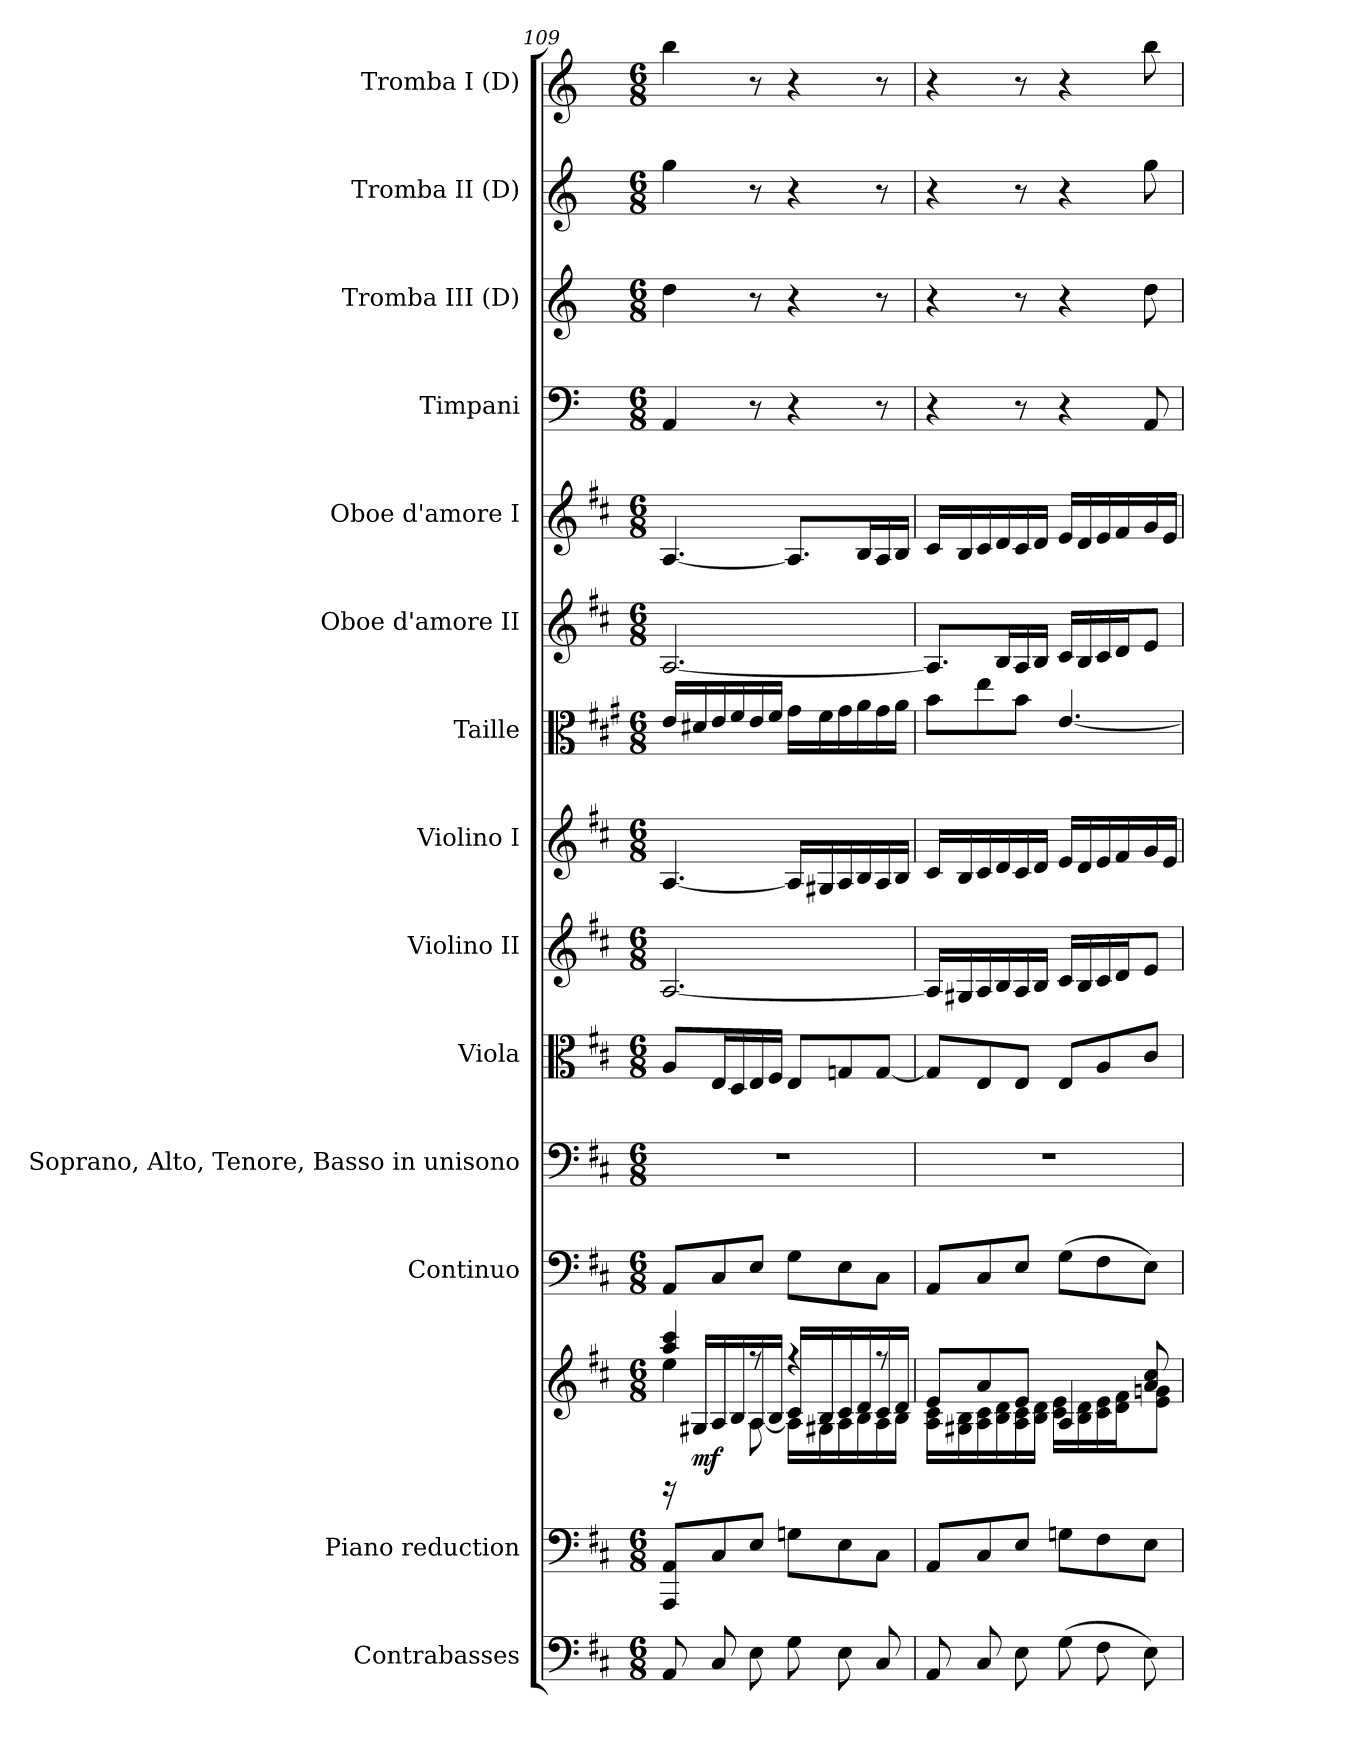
**kern	**kern	**kern	**dynam	**kern	**kern	**kern	**kern	**kern	**kern	**kern	**kern	**kern	**kern	**kern	**kern
*part14	*part13	*part13	*part13	*part12	*part11	*part10	*part9	*part8	*part7	*part6	*part5	*part4	*part3	*part2	*part1
*staff15	*staff14	*staff13	*staff13/14	*staff12	*staff11	*staff10	*staff9	*staff8	*staff7	*staff6	*staff5	*staff4	*staff3	*staff2	*staff1
*I"Contrabasses	*I"Piano reduction	*	*	*I"Continuo	*I"Soprano, Alto, Tenore, Basso in unisono	*I"Viola	*I"Violino II	*I"Violino I	*I"Taille	*I"Oboe d'amore II	*I"Oboe d'amore I	*I"Timpani	*I"Tromba III (D)	*I"Tromba II (D)	*I"Tromba I (D)
*I'Cbs.	*I'Pno	*	*	*	*	*	*	*	*	*I'Ob	*I'Ob	*I'Timp	*	*	*
*clefF4	*clefF4	*clefG2	*	*clefF4	*clefF4	*clefC3	*clefG2	*clefG2	*clefC3	*clefG2	*clefG2	*clefF4	*clefG2	*clefG2	*clefG2
*ITrd7c12	*	*	*	*	*	*	*	*	*ITrd4c7	*	*	*	*ITrd-1c-2	*ITrd-1c-2	*ITrd-1c-2
*k[f#c#]	*k[f#c#]	*k[f#c#]	*	*k[f#c#]	*k[f#c#]	*k[f#c#]	*k[f#c#]	*k[f#c#]	*k[f#c#]	*k[f#c#]	*k[f#c#]	*k[]	*k[f#c#]	*k[f#c#]	*k[f#c#]
*M6/8	*M6/8	*M6/8	*	*M6/8	*M6/8	*M6/8	*M6/8	*M6/8	*M6/8	*M6/8	*M6/8	*M6/8	*M6/8	*M6/8	*M6/8
=109	=109	=109	=109	=109	=109	=109	=109	=109	=109	=109	=109	=109	=109	=109	=109
*	*	*^	*	*	*	*	*	*	*	*	*	*	*	*	*
*	*	*	*^	*	*	*	*	*	*	*	*	*	*	*	*	*
8AAA/	8AAA/ 8AA/L	4aa/ 4ccc#/	4ee\	16rCC	.	8AA/L	2.r	8A/L	[2.A/	[4.A/	16A/LL	[2.A/	[4.A/	4AA/	4ee\	4aa\	4ccc#\
!	!	!	!	!	!LO:DY:b	!	!	!	!	!	!	!	!	!	!	!	!
.	.	.	.	16G#X/LL	mf	.	.	.	.	.	16G#X/	.	.	.	.	.	.
8CC#/	8C#/	.	.	16A/	.	8C#/	.	16E/L	.	.	16A/	.	.	.	.	.	.
.	.	.	.	16B/	.	.	.	16D/	.	.	16B/	.	.	.	.	.	.
8EE\	8E/J	8rff	[8A\	16A/	.	8E/J	.	16E/	.	.	16A/	.	.	8r	8r	8r	8r
.	.	.	.	16B/JJ	.	.	.	16F#/JJ	.	.	16B/JJ	.	.	.	.	.	.
8GG\	8Gn\L	4rff	16A\LL]	16c#/LL	.	8G\L	.	8E/L	.	16A/LL]	16c#\LL	.	8.A/L]	4r	4r	4r	4r
.	.	.	16G#X\	16B/	.	.	.	.	.	16G#X/	16B\	.	.	.	.	.	.
8EE\	8E\	.	16A\	16c#/	.	8E\	.	8Gn/	.	16A/	16c#\	.	.	.	.	.	.
.	.	.	16B\	16d/	.	.	.	.	.	16B/	16d\	.	16B/L	.	.	.	.
8CC#/	8C#\J	8rff	16A\	16c#/	.	8C#\J	.	[8G/J	.	16A/	16c#\	.	16A/	8r	8r	8r	8r
.	.	.	16B\JJ	16d/JJ	.	.	.	.	.	16B/JJ	16d\JJ	.	16B/JJ	.	.	.	.
*	*	*	*v	*v	*	*	*	*	*	*	*	*	*	*	*	*	*
!!LO:PB:g=z
=110	=110	=110	=110	=110	=110	=110	=110	=110	=110	=110	=110	=110	=110	=110	=110	=110
8AAA/	8AA/L	8e/L	16A\ 16c#\LL	.	8AA/L	2.r	8G/L]	16A/LL]	16c#/LL	8e\L	8.A/L]	16c#/LL	4r	4r	4r	4r
.	.	.	16G#X\ 16B\	.	.	.	.	16G#X/	16B/	.	.	16B/	.	.	.	.
8CC#/	8C#/	8a/	16A\ 16c#\	.	8C#/	.	8E/	16A/	16c#/	8a\	.	16c#/	.	.	.	.
.	.	.	16B\ 16d\	.	.	.	.	16B/	16d/	.	16B/L	16d/	.	.	.	.
8EE\	8E/J	8e/J	16A\ 16c#\	.	8E/J	.	8E/J	16A/	16c#/	8e\J	16A/	16c#/	8r	8r	8r	8r
.	.	.	16B\ 16d\JJ	.	.	.	.	16B/JJ	16d/JJ	.	16B/JJ	16d/JJ	.	.	.	.
(>8GG\	8Gn\L	4A/	16c#\ 16e\LL	.	(>8G\L	.	8E/L	16c#/LL	16e/LL	[4.A/	16c#/LL	16e/LL	4r	4r	4r	4r
.	.	.	16B\ 16d\	.	.	.	.	16B/	16d/	.	16B/	16d/	.	.	.	.
8FF#\	8F#\	.	16c#\ 16e\	.	8F#\	.	8A/	16c#/	16e/	.	16c#/	16e/	.	.	.	.
.	.	.	16d\ 16f#\J	.	.	.	.	16d/J	16f#/	.	16d/J	16f#/	.	.	.	.
8EE\)	8E\J	8a/ 8cc#/	8e\ 8gn\J	.	8E\J)	.	8c#/J	8e/J	16g/	.	8e/J	16g/	8AA/	8ee\	8aa\	8ccc#\
.	.	.	.	.	.	.	.	.	16e/JJ	.	.	16e/JJ	.	.	.	.
*	*	*v	*v	*	*	*	*	*	*	*	*	*	*	*	*	*
=	=	=	=	=	=	=	=	=	=	=	=	=	=	=	=
*-	*-	*-	*-	*-	*-	*-	*-	*-	*-	*-	*-	*-	*-	*-	*-
